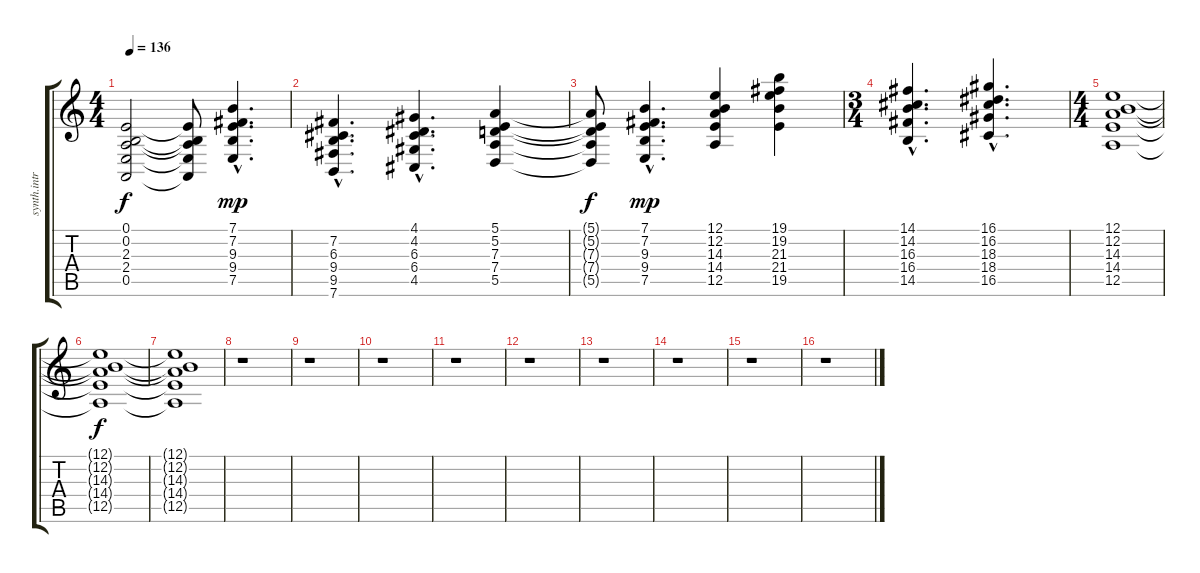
\track ("synth.intro" "synth.intr") {instrument synthbrass1}
\staff {score tabs}
\tuning (E4 B3 G3 D3 A2 E2) {hide}
\ts (4 4)
\tempo 136
\clef g2
\ks c
(0.1{t} 0.2{t} 2.3{t} 2.4{t} 0.5{t}).2{dy f} (0.1{t} 0.2{t} 2.3{t} 2.4{t} 0.5{t}).8 (7.1{hac} 7.2{hac} 9.3{hac} 9.4 7.5{hac}).4{d dy mp volume 16} |
(7.2{hac} 6.3{hac} 9.4{hac} 9.5{hac} 7.6{hac}).4{d} (4.1{hac} 4.2{hac} 6.3{hac} 6.4{hac} 4.5{hac}).4{d} (5.1 5.2 7.3 7.4 5.5).4 |
(5.1{t} 5.2{t} 7.3{t} 7.4{t} 5.5{t}).8{dy f} (7.1{hac} 7.2{hac} 9.3{hac} 9.4{hac} 7.5{hac}).4{d dy mp} (12.1 12.2 14.3 14.4 12.5).4 (19.1 19.2 21.3 21.4 19.5).4 |
\ts (3 4)
(14.1{hac} 14.2{hac} 16.3{hac} 16.4{hac} 14.5{hac}).4{d} (16.1{hac} 16.2{hac} 18.3{hac} 18.4{hac} 16.5{hac}).4{d} |
\ts (4 4)
(12.1 12.2 14.3 14.4 12.5).1{volume 16} |
(12.1{t} 12.2{t} 14.3{t} 14.4{t} 12.5{t}).1{dy f} |
(12.1{t} 12.2{t} 14.3{t} 14.4{t} 12.5{t}).1 |
r.1 |
r.1 |
r.1 |
r.1 |
r.1 |
r.1 |
r.1 |
r.1 |
r.1
